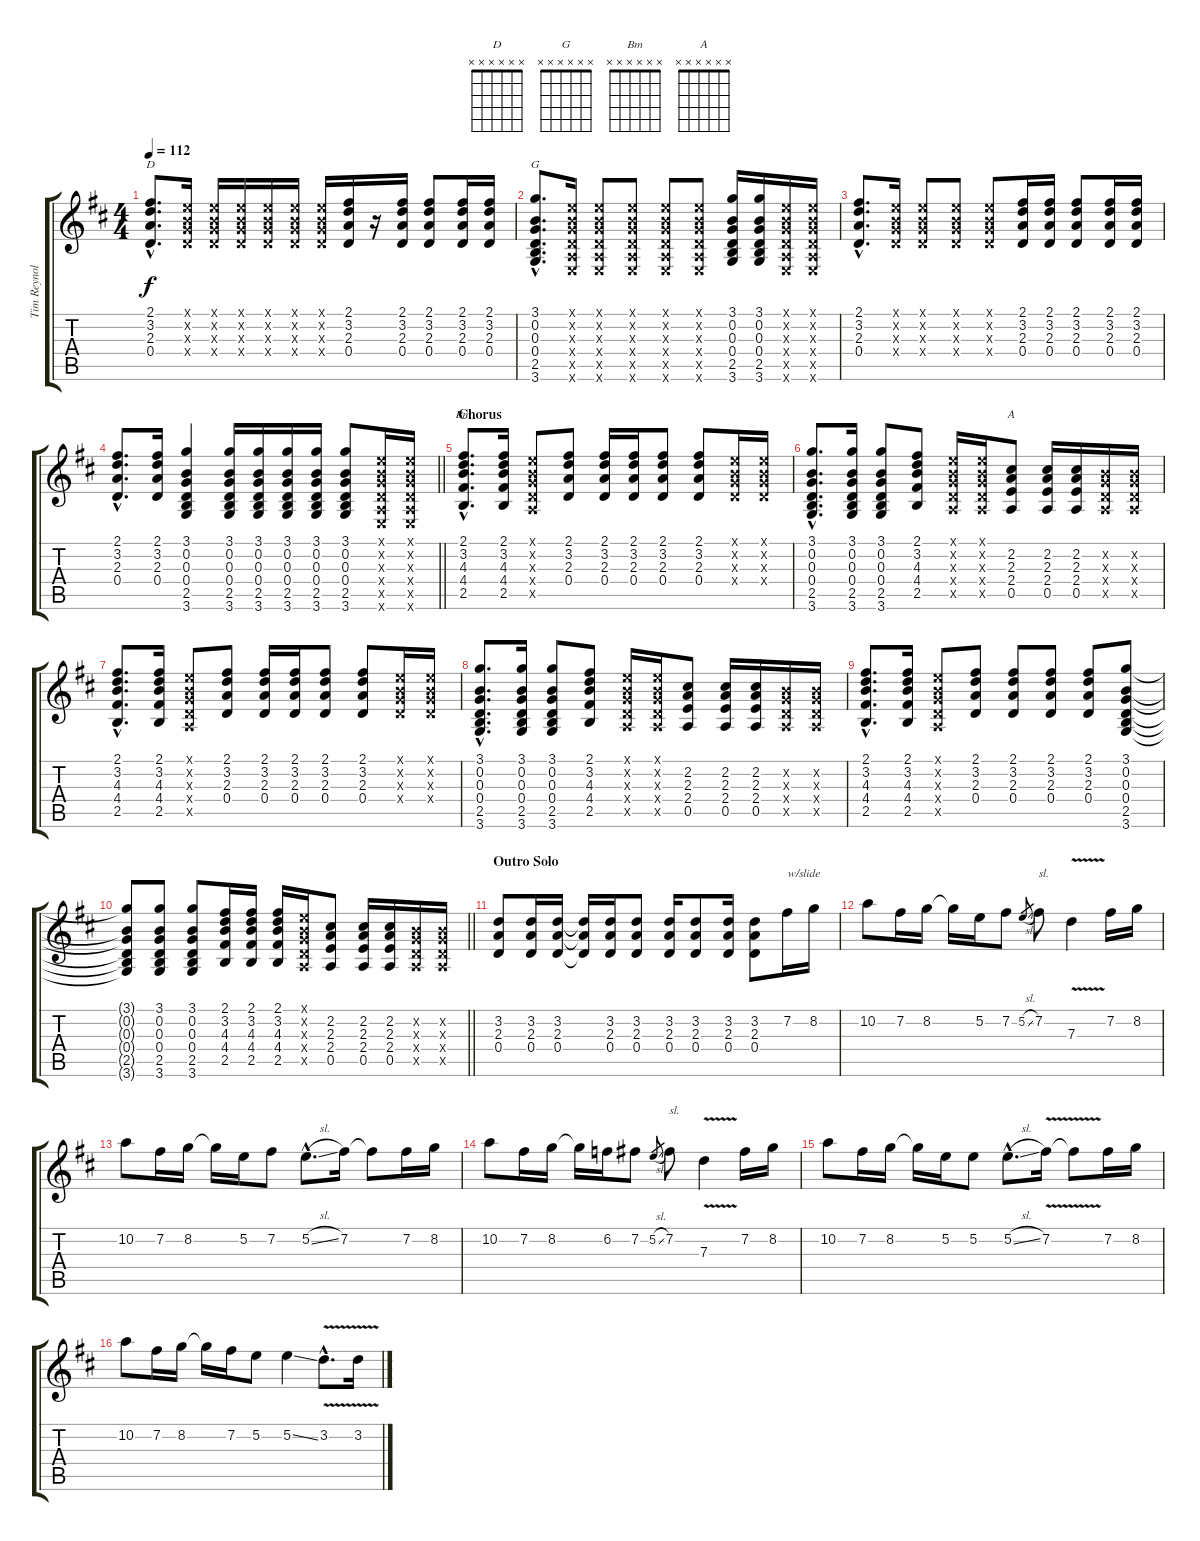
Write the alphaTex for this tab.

\track ("Tim Reynolds" "Tim Reynol") {instrument acousticguitarsteel}
\staff {score tabs}
\tuning (E4 B3 G3 D3 A2 E2) {hide}
\chord ("D" x x x x x x)
\chord ("G" x x x x x x)
\chord ("Bm" x x x x x x)
\chord ("A" x x x x x x)
\ts (4 4)
\tempo 112
\clef g2
\ks d
(2.1{hac} 3.2{hac} 2.3{hac} 0.4{hac}).8{d ch "D" dy f} (0.1{x} 0.2{x} 0.3{x} 0.4{x}).16 (0.1{x} 0.2{x} 0.3{x} 0.4{x}).16 (0.1{x} 0.2{x} 0.3{x} 0.4{x}).16 (0.1{x} 0.2{x} 0.3{x} 0.4{x}).16 (0.1{x} 0.2{x} 0.3{x} 0.4{x}).16 (0.1{x} 0.2{x} 0.3{x} 0.4{x}).16 (2.1 3.2 2.3 0.4).16 r.16 (2.1 3.2 2.3 0.4).16 (2.1 3.2 2.3 0.4).8 (2.1 3.2 2.3 0.4).16 (2.1 3.2 2.3 0.4).16 |
(3.1{hac} 0.2{hac} 0.3{hac} 0.4{hac} 2.5{hac} 3.6{hac}).8{d ch "G"} (0.1{x} 0.2{x} 0.3{x} 0.4{x} 0.5{x} 0.6{x}).16 (0.1{x} 0.2{x} 0.3{x} 0.4{x} 0.5{x} 0.6{x}).8 (0.1{x} 0.2{x} 0.3{x} 0.4{x} 0.5{x} 0.6{x}).8 (0.1{x} 0.2{x} 0.3{x} 0.4{x} 0.5{x} 0.6{x}).8 (0.1{x} 0.2{x} 0.3{x} 0.4{x} 0.5{x} 0.6{x}).8 (3.1 0.2 0.3 0.4 2.5 3.6).16 (3.1 0.2 0.3 0.4 2.5 3.6).16 (0.1{x} 0.2{x} 0.3{x} 0.4{x} 0.5{x} 0.6{x}).16 (0.1{x} 0.2{x} 0.3{x} 0.4{x} 0.5{x} 0.6{x}).16 |
(2.1{hac} 3.2{hac} 2.3{hac} 0.4{hac}).8{d} (0.1{x} 0.2{x} 0.3{x} 0.4{x}).16 (0.1{x} 0.2{x} 0.3{x} 0.4{x}).8 (0.1{x} 0.2{x} 0.3{x} 0.4{x}).8 (0.1{x} 0.2{x} 0.3{x} 0.4{x}).8 (2.1 3.2 2.3 0.4).16 (2.1 3.2 2.3 0.4).16 (2.1 3.2 2.3 0.4).8 (2.1 3.2 2.3 0.4).16 (2.1 3.2 2.3 0.4).16 |
\barLineRight lightlight
(2.1{hac} 3.2{hac} 2.3{hac} 0.4{hac}).8{d} (2.1 3.2 2.3 0.4).16 (3.1 0.2 0.3 0.4 2.5 3.6).4 (3.1 0.2 0.3 0.4 2.5 3.6).16 (3.1 0.2 0.3 0.4 2.5 3.6).16 (3.1 0.2 0.3 0.4 2.5 3.6).16 (3.1 0.2 0.3 0.4 2.5 3.6).16 (3.1 0.2 0.3 0.4 2.5 3.6).8 (0.1{x} 0.2{x} 0.3{x} 0.4{x} 0.5{x} 0.6{x}).16 (0.1{x} 0.2{x} 0.3{x} 0.4{x} 0.5{x} 0.6{x}).16 |
\section ("" "Chorus")
(2.1{hac} 3.2{hac} 4.3{hac} 4.4{hac} 2.5{hac}).8{d ch "Bm"} (2.1 3.2 4.3 4.4 2.5).16 (0.1{x} 0.2{x} 0.3{x} 0.4{x} 0.5{x}).8 (2.1 3.2 2.3 0.4).8 (2.1 3.2 2.3 0.4).16 (2.1 3.2 2.3 0.4).16 (2.1 3.2 2.3 0.4).8 (2.1 3.2 2.3 0.4).8 (0.1{x} 0.2{x} 0.3{x} 0.4{x}).16 (0.1{x} 0.2{x} 0.3{x} 0.4{x}).16 |
(3.1{hac} 0.2{hac} 0.3{hac} 0.4{hac} 2.5{hac} 3.6{hac}).8{d} (3.1 0.2 0.3 0.4 2.5 3.6).16 (3.1 0.2 0.3 0.4 2.5 3.6).8 (2.1 3.2 4.3 4.4 2.5).8 (0.1{x} 0.2{x} 0.3{x} 0.4{x} 0.5{x}).16 (0.1{x} 0.2{x} 0.3{x} 0.4{x} 0.5{x}).16 (2.2 2.3 2.4 0.5).8{ch "A"} (2.2 2.3 2.4 0.5).16 (2.2 2.3 2.4 0.5).16 (0.2{x} 0.3{x} 0.4{x} 0.5{x}).16 (0.2{x} 0.3{x} 0.4{x} 0.5{x}).16 |
(2.1{hac} 3.2{hac} 4.3{hac} 4.4{hac} 2.5{hac}).8{d} (2.1 3.2 4.3 4.4 2.5).16 (0.1{x} 0.2{x} 0.3{x} 0.4{x} 0.5{x}).8 (2.1 3.2 2.3 0.4).8 (2.1 3.2 2.3 0.4).16 (2.1 3.2 2.3 0.4).16 (2.1 3.2 2.3 0.4).8 (2.1 3.2 2.3 0.4).8 (0.1{x} 0.2{x} 0.3{x} 0.4{x}).16 (0.1{x} 0.2{x} 0.3{x} 0.4{x}).16 |
(3.1{hac} 0.2{hac} 0.3{hac} 0.4{hac} 2.5{hac} 3.6{hac}).8{d} (3.1 0.2 0.3 0.4 2.5 3.6).16 (3.1 0.2 0.3 0.4 2.5 3.6).8 (2.1 3.2 4.3 4.4 2.5).8 (0.1{x} 0.2{x} 0.3{x} 0.4{x} 0.5{x}).16 (0.1{x} 0.2{x} 0.3{x} 0.4{x} 0.5{x}).16 (2.2 2.3 2.4 0.5).8 (2.2 2.3 2.4 0.5).16 (2.2 2.3 2.4 0.5).16 (0.2{x} 0.3{x} 0.4{x} 0.5{x}).16 (0.2{x} 0.3{x} 0.4{x} 0.5{x}).16 |
(2.1{hac} 3.2{hac} 4.3{hac} 4.4{hac} 2.5{hac}).8{d} (2.1 3.2 4.3 4.4 2.5).16 (0.1{x} 0.2{x} 0.3{x} 0.4{x} 0.5{x}).8 (2.1 3.2 2.3 0.4).8 (2.1 3.2 2.3 0.4).8 (2.1 3.2 2.3 0.4).8 (2.1 3.2 2.3 0.4).8 (3.1 0.2 0.3 0.4 2.5 3.6).8 |
\barLineRight lightlight
(3.1{t} 0.2{t} 0.3{t} 0.4{t} 2.5{t} 3.6{t}).8 (3.1 0.2 0.3 0.4 2.5 3.6).8 (3.1 0.2 0.3 0.4 2.5 3.6).8 (2.1 3.2 4.3 4.4 2.5).16 (2.1 3.2 4.3 4.4 2.5).16 (2.1 3.2 4.3 4.4 2.5).16 (0.1{x} 0.2{x} 0.3{x} 0.4{x} 0.5{x}).16 (2.2 2.3 2.4 0.5).8 (2.2 2.3 2.4 0.5).16 (2.2 2.3 2.4 0.5).16 (0.2{x} 0.3{x} 0.4{x} 0.5{x}).16 (0.2{x} 0.3{x} 0.4{x} 0.5{x}).16 |
\section ("" "Outro Solo")
(3.2 2.3 0.4).8 (3.2 2.3 0.4).16 (3.2 2.3 0.4).16 (3.2{t} 2.3{t} 0.4{t}).16 (3.2 2.3 0.4).16 (3.2 2.3 0.4).8 (3.2 2.3 0.4).16 (3.2 2.3 0.4).8 (3.2 2.3 0.4).16 (3.2 2.3 0.4).8 7.2.16{txt "w/slide"} 8.2.16 |
10.2.8 7.2.16 8.2.16 8.2{t}.16 5.2.16 7.2.8 5.2{sl}.8{gr} 7.2.8{txt "sl."} 7.3{v}.4 7.2.16 8.2.16 |
10.2.8 7.2.16 8.2.16 8.2{t}.16 5.2.16 7.2.8 5.2{sl hac}.8{d} 7.2.16 7.2{t}.8 7.2.16 8.2.16 |
10.2.8 7.2.16 8.2.16 8.2{t}.16 6.2.16 7.2.8 5.2{sl}.8{gr} 7.2.8{txt "sl."} 7.3{v}.4 7.2.16 8.2.16 |
10.2.8 7.2.16 8.2.16 8.2{t}.16 5.2.16 5.2.8 5.2{sl hac}.8{d} 7.2{v}.16 7.2{t}.8 7.2.16 8.2.16 |
10.2.8 7.2.16 8.2.16 8.2{t}.16 7.2.16 5.2.8 5.2{ss}.4 3.2{v hac}.8{d} 3.2{v}.16
